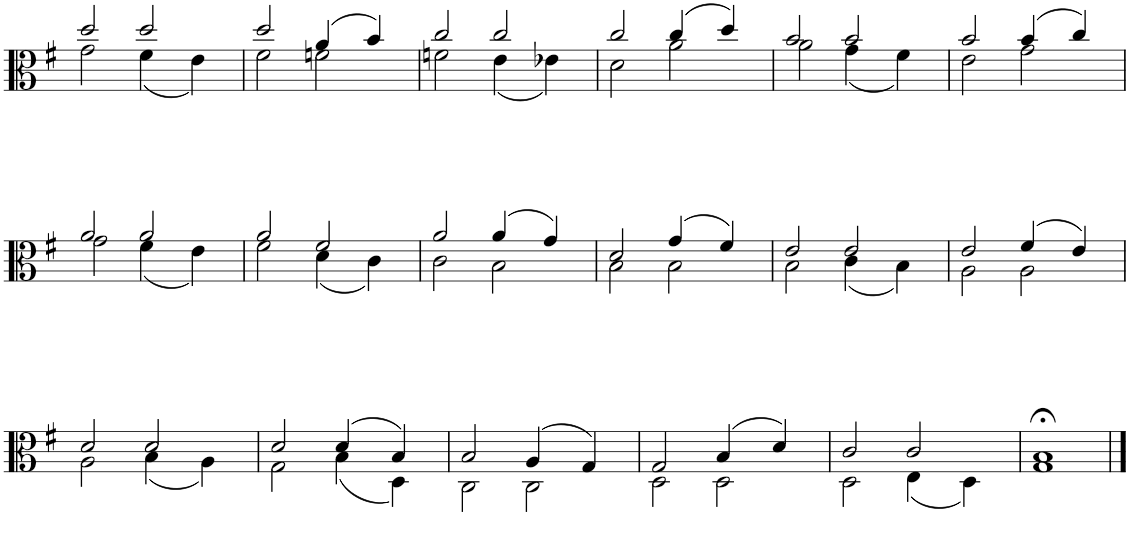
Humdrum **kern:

**kern
*part1
*staff1
*I"Viola
*I'Vla
!!LO:PB:g=z
*clefC3
*k[f#]
*M4/4
*met(c)
=50
*^
2dd/	2g\
2dd/	(4f#\
.	4e\)
=51	=51
2dd/	2f#\
(4a/	2fn\
4b/)	.
=52	=52
2cc/	2fn\
2cc/	(4e\
.	4e-X\)
=53	=53
2cc/	2d\
(4cc/	2a\
4dd/)	.
=54	=54
2b/	2a\
2b/	(4g\
.	4f#\)
=55	=55
2b/	2e\
(4b/	2g\
4cc/)	.
!!LO:LB:g=z	!!
=56	=56
2a/	2g\
2a/	(4f#\
.	4e\)
=57	=57
2a/	2f#\
2f#/	(4d\
.	4c\)
=58	=58
2a/	2c\
(4a/	2B\
4g/)	.
=59	=59
2d/	2B\
(4g/	2B\
4f#/)	.
=60	=60
2e/	2B\
2e/	(4c\
.	4B\)
=61	=61
2e/	2A\
(4f#/	2A\
4e/)	.
!!LO:LB:g=z	!!
=62	=62
2d/	2A\
2d/	(4B\
.	4A\)
=63	=63
2d/	2G\
(4d/	(4B\
4B/)	4D\)
=64	=64
2B/	2C\
(4A/	2C\
4G/)	.
=65	=65
2G/	2D\
(4B/	2D\
4d/)	.
=66	=66
2c/	2D\
2c/	(4E\
.	4D\)
=67	=67
1B;<	1G
*v	*v
==
*-
